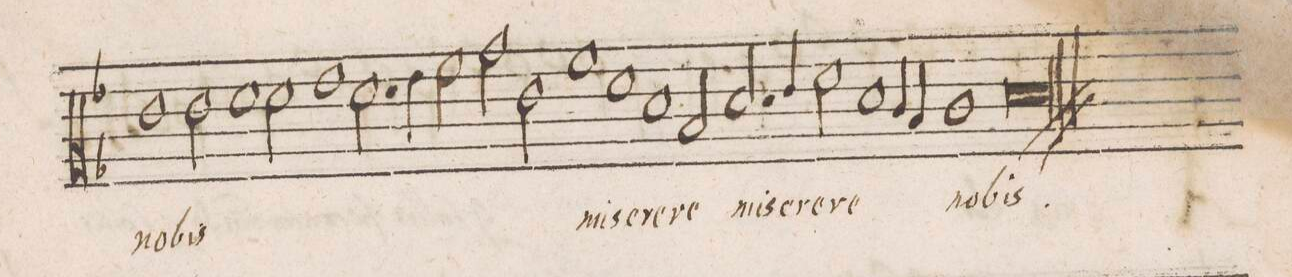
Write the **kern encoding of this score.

**kern	**text
*I"CANTVS	*
*clefC2	*
*k[b-]	*
*met(C|)	*
*M2/1	*
1g	no-
=39-	=39-
2g\	-bis
1a	.
2a\	.
=40-	=40-
1b-y	.
2.a\	.
4b-\	.
=41-	=41-
2cc\	.
2dd\	.
2g\	.
1cc\	mi-
=42-	=42-
1a	-se-
1f/	-re-
=43-	=43-
2d/	-re
2.f/	mi-
4g/	-se-
=44-	=44-
2a\	  re-
1f	-re
4e/	.
4d/	.
=45-	=45-
1e	no-
1f/l	-bis.
==	==
*-	*-
